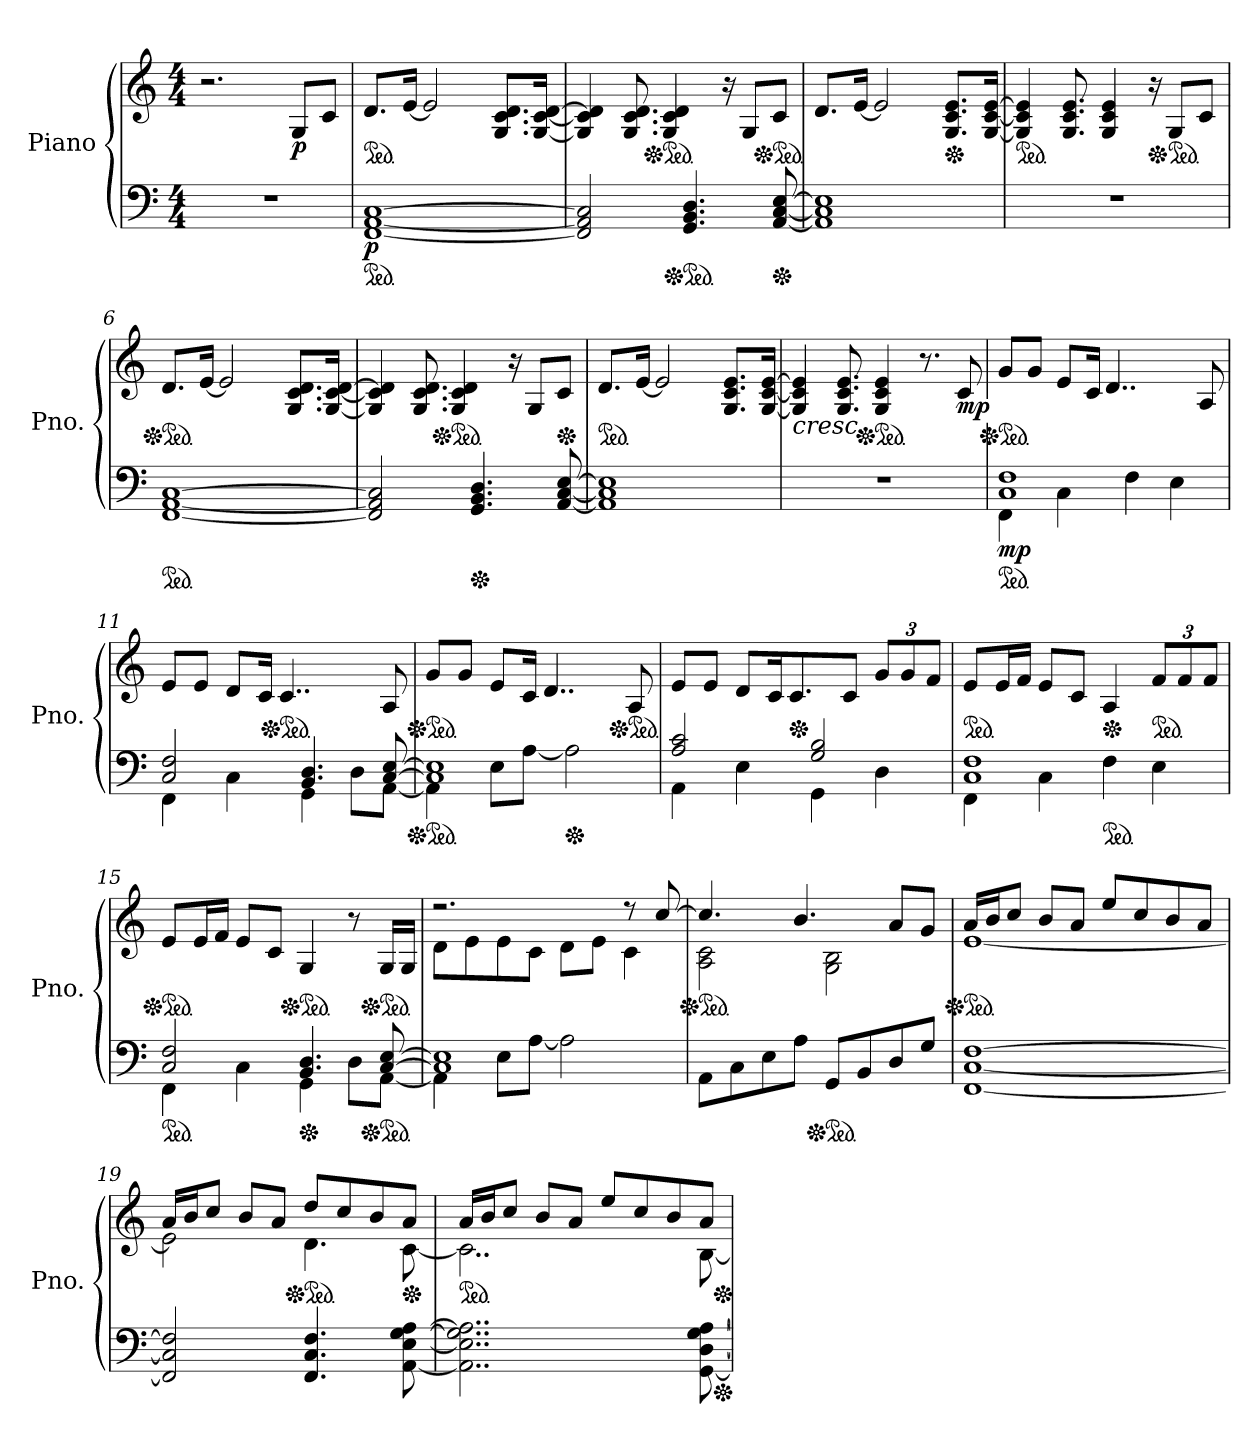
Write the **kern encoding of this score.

**kern	**kern	**dynam
*part1	*part1	*part1
*staff2	*staff1	*staff1/2
*I"Piano	*	*
*I'Pno.	*	*
*clefF4	*clefG2	*
*k[]	*k[]	*
*M4/4	*M4/4	*
*MM100	*MM100	*
=1	=1	=1
1r	2.r	.
!	!	!LO:DY:b
.	8G/L	p
.	8c/J	.
=2	=2	=2
*ped	*	*
*	*ped	*
!	!	!LO:DY:b=2
[1FF [1AA [1C	8.d/L	p
.	[16e/Jk	.
.	2e/]	.
.	8.G/ 8.c/ 8.d/L	.
.	[16G/ [16c/ [16d/Jk	.
=3	=3	=3
2FF/] 2AA/] 2C/]	4G/] 4c/] 4d/]	.
.	8.G/ 8.c/ 8.d/	.
*	*Xped	*
*	*ped	*
.	4G/ 4c/ 4d/	.
*Xped	*	*
*ped	*	*
4.GG/ 4.BB/ 4.D/	.	.
.	16r	.
.	8G/L	.
*Xped	*	*
*	*Xped	*
*	*ped	*
[8AA/ [8C/ [8E/	8c/J	.
=4	=4	=4
1AA] 1C] 1E]	8.d/L	.
.	[16e/Jk	.
.	2e/]	.
*	*Xped	*
.	8.G/ 8.c/ 8.e/L	.
.	[16G/ [16c/ [16e/Jk	.
=5	=5	=5
*	*ped	*
1r	4G/] 4c/] 4e/]	.
.	8.G/ 8.c/ 8.e/	.
.	4G/ 4c/ 4e/	.
*	*Xped	*
.	16r	.
*	*ped	*
.	8G/L	.
.	8c/J	.
!!LO:LB:g=z
=6	=6	=6
*ped	*	*
*	*Xped	*
*	*ped	*
[1FF [1AA [1C	8.d/L	.
.	[16e/Jk	.
.	2e/]	.
.	8.G/ 8.c/ 8.d/L	.
.	[16G/ [16c/ [16d/Jk	.
=7	=7	=7
2FF/] 2AA/] 2C/]	4G/] 4c/] 4d/]	.
.	8.G/ 8.c/ 8.d/	.
*	*Xped	*
*	*ped	*
.	4G/ 4c/ 4d/	.
*Xped	*	*
4.GG/ 4.BB/ 4.D/	.	.
.	16r	.
.	8G/L	.
*	*Xped	*
[8AA/ [8C/ [8E/	8c/J	.
=8	=8	=8
*	*ped	*
1AA] 1C] 1E]	8.d/L	.
.	[16e/Jk	.
.	2e/]	.
.	8.G/ 8.c/ 8.e/L	.
.	[16G/ [16c/ [16e/Jk	.
=9	=9	=9
!	!	!LO:HP:b
1r	4G/] 4c/] 4e/]	<
.	8.G/ 8.c/ 8.e/	.
*	*Xped	*
*	*ped	*
.	4G/ 4c/ 4e/	.
.	8.r	.
!	!	!LO:DY:b
.	8c/	mp
.	.	[
=10	=10	=10
*ped	*	*
*^	*	*
*	*	*Xped	*
*	*	*ped	*
!	!	!	!LO:DY:b=2
1C 1F	4FF\	8g/L	mp
.	.	8g/J	.
.	4C\	8e/L	.
.	.	16c/Jk	.
.	.	4..d/	.
.	4F\	.	.
.	4E\	.	.
.	.	8A/	.
!!LO:LB:g=z
=11	=11	=11	=11
2C/ 2F/	4FF\	8e/L	.
.	.	8e/J	.
.	4C\	8d/L	.
.	.	16c/Jk	.
*	*	*Xped	*
*	*	*ped	*
.	.	4..c/	.
4.BB/ 4.D/	4GG\	.	.
.	8D\L	.	.
[8C/ [8E/	[8AA\J	8A/	.
=12	=12	=12	=12
*Xped	*	*	*
*ped	*	*	*
*	*	*Xped	*
*	*	*ped	*
1C] 1E]	4AA\]	8g/L	.
.	.	8g/J	.
.	8E\L	8e/L	.
.	[8A\J	16c/Jk	.
.	.	4..d/	.
*Xped	*	*	*
.	2A\]	.	.
*	*	*Xped	*
*	*	*ped	*
.	.	8A/	.
=13	=13	=13	=13
2A/ 2c/	4AA\	8e/L	.
.	.	8e/J	.
.	4E\	8d/L	.
.	.	16c/K	.
*	*	*Xped	*
.	.	8.c/	.
2G/ 2B/	4GG\	.	.
.	.	8c/J	.
*	*	*Xbrackettup	*
.	4D\	12g/L	.
.	.	12g/	.
.	.	12f/J	.
=14	=14	=14	=14
*	*	*ped	*
1C 1F	4FF\	8e/L	.
.	.	16e/L	.
.	.	16f/JJ	.
.	4C\	8e/L	.
.	.	8c/J	.
*ped	*	*	*
*	*	*Xped	*
.	4F\	4A/	.
*	*	*ped	*
.	4E\	12f/L	.
.	.	12f/	.
.	.	12f/J	.
!!LO:LB:g=z
=15	=15	=15	=15
*ped	*	*	*
*	*	*Xped	*
*	*	*ped	*
2C/ 2F/	4FF\	8e/L	.
.	.	16e/L	.
.	.	16f/JJ	.
.	4C\	8e/L	.
.	.	8c/J	.
*Xped	*	*	*
*	*	*Xped	*
*	*	*ped	*
4.BB/ 4.D/	4GG\	4G/	.
.	8D\L	8r	.
*Xped	*	*	*
*ped	*	*	*
*	*	*Xped	*
*	*	*ped	*
[8C/ [8E/	[8AA\J	16G/LL	.
.	.	16G/JJ	.
=16	=16	=16	=16
*	*	*^	*
1C] 1E]	4AA\]	2.r	8d\L	.
.	.	.	8e\	.
.	8E\L	.	8e\	.
.	[8A\J	.	8c\J	.
.	2A\]	.	8d\L	.
.	.	.	8e\J	.
.	.	8r	4c\	.
.	.	[8cc/	.	.
*v	*v	*	*	*
=17	=17	=17	=17
*	*Xped	*	*
*	*ped	*	*
8AA\L	4.cc/]	2A\ 2c\	.
8C\	.	.	.
8E\	.	.	.
8A\J	4.b/	.	.
*Xped	*	*	*
*ped	*	*	*
8GG/L	.	2G\ 2B\	.
8BB/	.	.	.
8D/	8a/L	.	.
8G/J	8g/J	.	.
=18	=18	=18	=18
*	*Xped	*	*
*	*ped	*	*
[1FF [1C [1F	16a/LL	[1e	.
.	16b/J	.	.
.	8cc/J	.	.
.	8b/L	.	.
.	8a/J	.	.
.	8ee/L	.	.
.	8cc/	.	.
.	8b/	.	.
.	8a/J	.	.
!!LO:LB:g=z	!!
=19	=19	=19	=19
2FF/] 2C/] 2F/]	16a/LL	2e\]	.
.	16b/J	.	.
.	8cc/J	.	.
.	8b/L	.	.
.	8a/J	.	.
*	*Xped	*	*
*	*ped	*	*
4.FF/ 4.C/ 4.F/	8dd/L	4.d\	.
.	8cc/	.	.
.	8b/	.	.
*	*Xped	*	*
[8AA\ [8E\ [8G\ [8A\	8a/J	[8c\	.
=20	=20	=20	=20
*	*ped	*	*
2..AA\] 2..E\] 2..G\] 2..A\]	16a/LL	2..c\]	.
.	16b/J	.	.
.	8cc/J	.	.
.	8b/L	.	.
.	8a/J	.	.
.	8ee/L	.	.
.	8cc/	.	.
.	8b/	.	.
[8GG\ [8D\ [8G\ [8A\	8a/J	[8B\	.
*Xped	*	*	*
*	*Xped	*	*
*	*v	*v	*
=	=	=
*-	*-	*-
